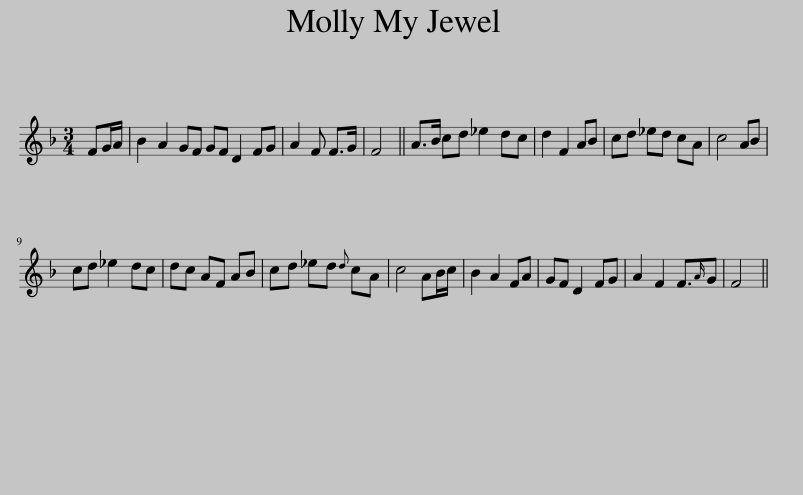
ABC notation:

X:1
L:1/8
M:3/4
I:linebreak $
K:F
V:1 treble
V:1
 FG/A/ | B2 A2 GF GF D2 FG | A2 F F>G | F4 || A>B cd _e2 dc | %5
 d2 F2 AB | cd _ed cA | c4 AB |$ cd _e2 dc | dc AF AB | %10
 cd _ed{d} cA | c4 AB/c/ | B2 A2 FA | GF D2 FG | A2 F2 F3/2{A}G | %15
 F4 || %16
